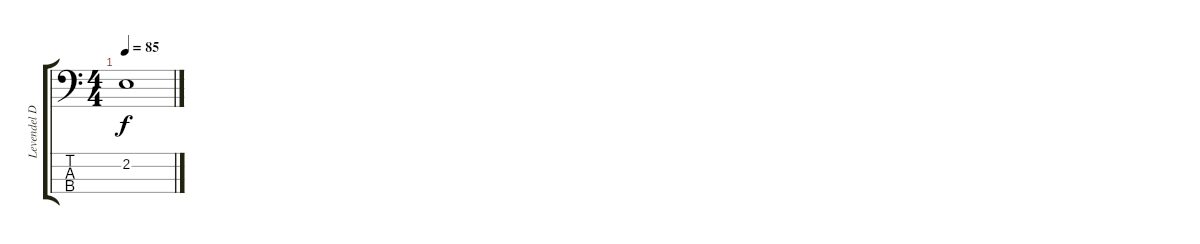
\track ("Levendel Dávid - Basszus" "Levendel D") {instrument electricbassfinger}
\staff {score tabs}
\tuning (G2 D2 A1 E1) {hide}
\ts (4 4)
\tempo 85
\clef f4
\ks c
2.2.1{dy f}
